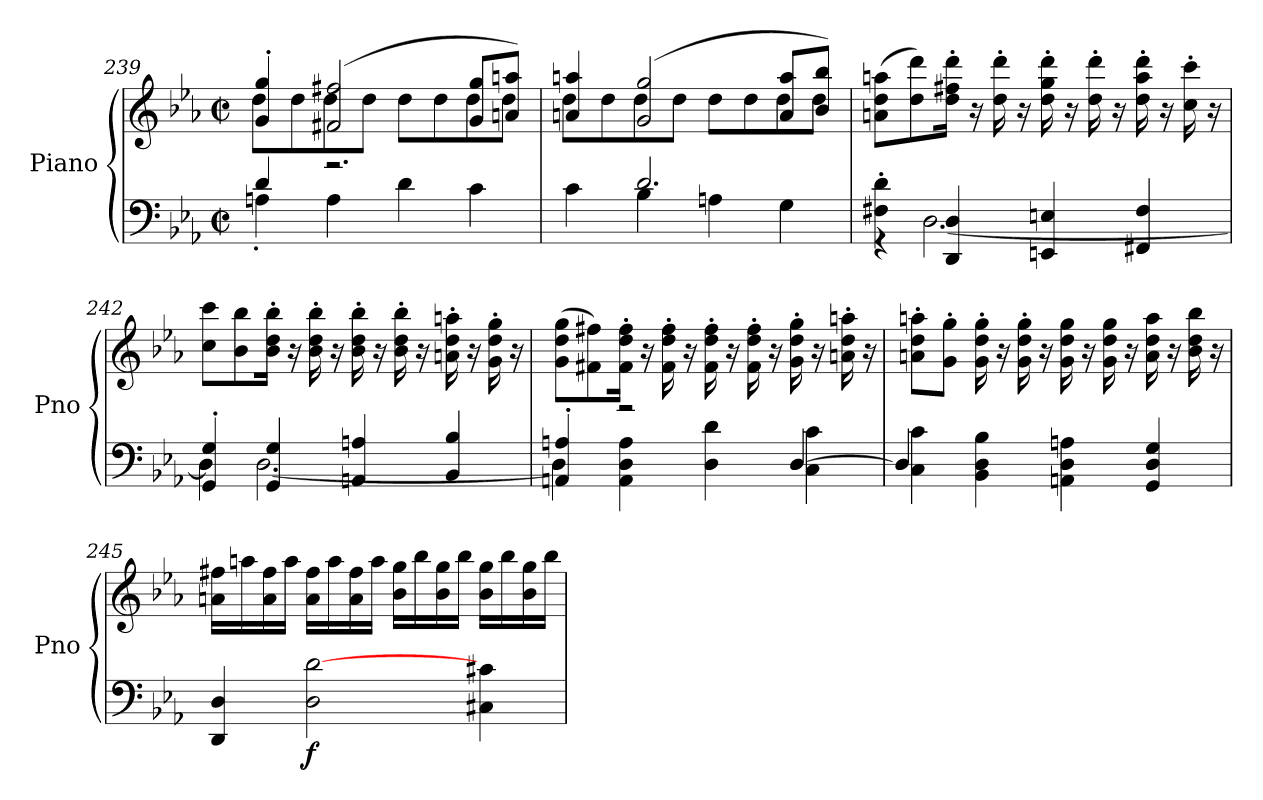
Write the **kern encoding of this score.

**kern	**kern	**dynam
*part1	*part1	*part1
*staff2	*staff1	*staff1/2
*I"Piano	*	*
*I'Pno	*	*
!!LO:PB:g=z
*clefF4	*clefG2	*
*k[b-e-a-]	*k[b-e-a-]	*
*M2/2	*M2/2	*
*met(c|)	*met(c|)	*
=239	=239	=239
*^	*^	*
4d/	4An'\	4g/' 4gg/'	8dd\L	.
.	.	.	8dd\	.
2.r	4A\	(>2f#X/ 2ff#X/	8dd\	.
.	.	.	8dd\J	.
.	4d\	.	8dd\L	.
.	.	.	8dd\	.
.	4c\	8g/ 8gg/L	8dd\	.
.	.	8an/ 8aan/J)	8dd\J	.
=240	=240	=240	=240	=240
4c\	4ryy	4an/ 4aan/	8dd\L	.
.	.	.	8dd\	.
4B-\	2.d/	(>2g/ 2gg/	8dd\	.
.	.	.	8dd\J	.
4An\	.	.	8dd\L	.
.	.	.	8dd\	.
4G\	.	8a/ 8aa/L	8dd\	.
.	.	8b-/ 8bb-/J)	8dd\J	.
*	*	*v	*v	*
=241	=241	=241	=241
4F#X\' 4d\'	4r	(>8an\ 8dd\ 8aan\L	.
.	.	8dd\ 8ddd\)	.
4DD/ 4D/	[2.D\	16dd\' 16ff#X\' 16ddd\'Jk	.
.	.	16r	.
.	.	16dd\' 16ddd\'	.
.	.	16r	.
4EEn/ 4En/	.	16dd\' 16gg\' 16ddd\'	.
.	.	16r	.
.	.	16dd\' 16ddd\'	.
.	.	16r	.
4FF#X/ 4F#/	.	16dd\' 16aa\' 16ddd\'	.
.	.	16r	.
.	.	16cc\' 16ccc\'	.
.	.	16r	.
!!LO:LB:g=z
=242	=242	=242	=242
4GG/' 4G/'	4D\]	8cc\ 8ccc\L	.
.	.	8b-\ 8bb-\	.
4GG/ 4G/	[2.D\	16b-\' 16dd\' 16bb-\'Jk	.
.	.	16r	.
.	.	16b-\' 16dd\' 16bb-\'	.
.	.	16r	.
4AAn/ 4An/	.	16b-\' 16dd\' 16bb-\'	.
.	.	16r	.
.	.	16b-\' 16dd\' 16bb-\'	.
.	.	16r	.
4BB-/ 4B-/	.	16an\' 16dd\' 16aan\'	.
.	.	16r	.
.	.	16g\' 16dd\' 16gg\'	.
.	.	16r	.
!!LO:LB:g=z
=243	=243	=243	=243
4AAn/' 4An/'	4D\]	(>8g\ 8dd\ 8gg\L	.
.	.	8f#X\ 8ff#X\)	.
2r	4AA\ 4D\ 4A\	16f#\' 16dd\' 16ff#\'Jk	.
.	.	16r	.
.	.	16f#\' 16dd\' 16ff#\'	.
.	.	16r	.
.	4D\ 4d\	16f#\' 16dd\' 16ff#\'	.
.	.	16r	.
.	.	16f#\' 16dd\' 16ff#\'	.
.	.	16r	.
[4D/	4C\ 4c\	16g\' 16dd\' 16gg\'	.
.	.	16r	.
.	.	16an\' 16dd\' 16aan\'	.
.	.	16r	.
!!LO:LB:g=z
=244	=244	=244	=244
4C\ 4c\	4D/]	8an\' 8dd\' 8aan\'L	.
.	.	8g\' 8gg\'J	.
4BB-\ 4D\ 4B-\	2.ryy	16g\' 16dd\' 16gg\'	.
.	.	16r	.
.	.	16g\' 16dd\' 16gg\'	.
.	.	16r	.
4AAn\ 4D\ 4An\	.	16g\ 16dd\ 16gg\	.
.	.	16r	.
.	.	16g\ 16dd\ 16gg\	.
.	.	16r	.
4GG/ 4D/ 4G/	.	16a\ 16dd\ 16aa\	.
.	.	16r	.
.	.	16b-\ 16dd\ 16bb-\	.
.	.	16r	.
*v	*v	*	*
=245	=245	=245
4DD/ 4D/	16an\ 16ff#X\LL	.
.	16aan\	.
.	16a\ 16ff#\	.
.	16aa\JJ	.
!	!	!LO:DY:b=2
2D\ [2d\	16a\ 16ff#\LL	f
.	16aa\	.
.	16a\ 16ff#\	.
.	16aa\JJ	.
.	16b-\ 16gg\LL	.
.	16bb-\	.
.	16b-\ 16gg\	.
.	16bb-\JJ	.
4C#X\ 4c#X\	16b-\ 16gg\LL	.
.	16bb-\	.
.	16b-\ 16gg\	.
.	16bb-\JJ	.
=	=	=
*-	*-	*-
